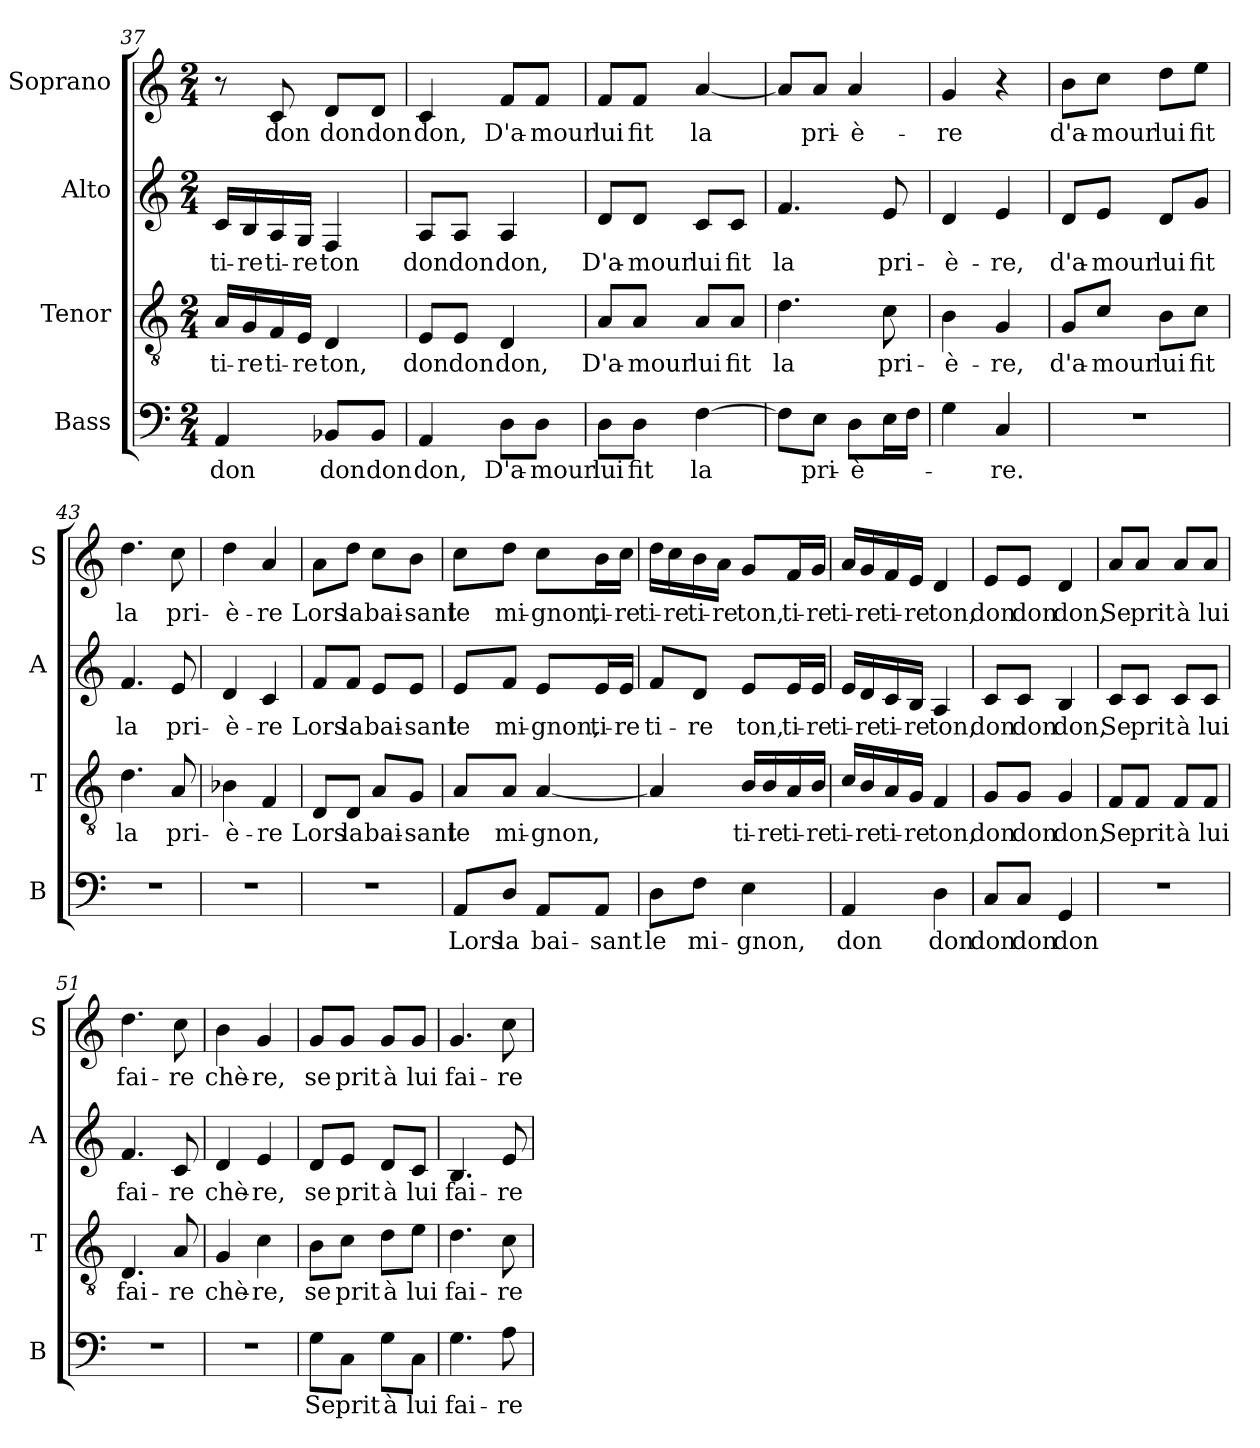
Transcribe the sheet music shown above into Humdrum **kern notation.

**kern	**text	**kern	**text	**kern	**text	**kern	**text
*part4	*part4	*part3	*part3	*part2	*part2	*part1	*part1
*staff4	*staff4	*staff3	*staff3	*staff2	*staff2	*staff1	*staff1
*I"Bass	*	*I"Tenor	*	*I"Alto	*	*I"Soprano	*
*I'B	*	*I'T	*	*I'A	*	*I'S	*
!!LO:LB:g=z
*clefF4	*	*clefGv2	*	*clefG2	*	*clefG2	*
*k[]	*	*k[]	*	*k[]	*	*k[]	*
*C:	*	*C:	*	*C:	*	*C:	*
*M2/4	*	*M2/4	*	*M2/4	*	*M2/4	*
=37	=37	=37	=37	=37	=37	=37	=37
4AA/	don	16A/LL	ti-	16c/LL	ti-	8r	.
.	.	16G/	-re	16B/	-re	.	.
.	.	16F/	ti-	16A/	ti-	8c/	don
.	.	16E/JJ	-re	16G/JJ	-re	.	.
8BB-X/L	don	4D/	ton,	4F/	ton	8d/L	don
8BB-/J	don	.	.	.	.	8d/J	don
=38	=38	=38	=38	=38	=38	=38	=38
4AA/	don,	8E/L	don	8A/L	don	4c/	don,
.	.	8E/J	don	8A/J	don	.	.
8D\L	D'a-	4D/	don,	4A/	don,	8f/L	D'a-
8D\J	-mour	.	.	.	.	8f/J	-mour
=39	=39	=39	=39	=39	=39	=39	=39
8D\L	lui	8A/L	D'a-	8d/L	D'a-	8f/L	lui
8D\J	fit	8A/J	-mour	8d/J	-mour	8f/J	fit
[4F\	la	8A/L	lui	8c/L	lui	[4a/	la
.	.	8A/J	fit	8c/J	fit	.	.
=40	=40	=40	=40	=40	=40	=40	=40
8F\L]	.	4.d\	la	4.f/	la	8a/L]	.
8E\J	pri-	.	.	.	.	8a/J	pri-
8D\L	-è-	.	.	.	.	4a/	-è-
16E\L	.	8c\	pri-	8e/	pri-	.	.
16F\JJ	.	.	.	.	.	.	.
=41	=41	=41	=41	=41	=41	=41	=41
4G\	.	4B\	-è-	4d/	-è-	4g/	-re
4C/	-re.	4G/	-re,	4e/	-re,	4r	.
=42	=42	=42	=42	=42	=42	=42	=42
2r	.	8G/L	d'a-	8d/L	d'a-	8b\L	d'a-
.	.	8c/J	-mour	8e/J	-mour	8cc\J	-mour
.	.	8B\L	lui	8d/L	lui	8dd\L	lui
.	.	8c\J	fit	8g/J	fit	8ee\J	fit
!!LO:LB:g=z
=43	=43	=43	=43	=43	=43	=43	=43
2r	.	4.d\	la	4.f/	la	4.dd\	la
.	.	8A/	pri-	8e/	pri-	8cc\	pri-
=44	=44	=44	=44	=44	=44	=44	=44
2r	.	4B-X\	-è-	4d/	-è-	4dd\	-è-
.	.	4F/	-re	4c/	-re	4a/	-re
=45	=45	=45	=45	=45	=45	=45	=45
2r	.	8D/L	Lors	8f/L	Lors	8a\L	Lors
.	.	8D/J	la	8f/J	la	8dd\J	la
.	.	8A/L	bai-	8e/L	bai-	8cc\L	bai-
.	.	8G/J	-sant	8e/J	-sant	8b\J	-sant
=46	=46	=46	=46	=46	=46	=46	=46
8AA/L	Lors	8A/L	le	8e/L	le	8cc\L	le
8D/J	la	8A/J	mi-	8f/J	mi-	8dd\J	mi-
8AA/L	bai-	[4A/	-gnon,	8e/L	-gnon,	8cc\L	-gnon,
8AA/J	-sant	.	.	16e/L	ti-	16b\L	ti-
.	.	.	.	16e/JJ	-re	16cc\JJ	-re
=47	=47	=47	=47	=47	=47	=47	=47
8D\L	le	4A/]	.	8f/L	ti-	16dd\LL	ti-
.	.	.	.	.	.	16cc\	-re
8F\J	mi-	.	.	8d/J	-re	16b\	ti-
.	.	.	.	.	.	16a\JJ	-re
4E\	-gnon,	16B/LL	ti-	8e/L	ton,	8g/L	ton,
.	.	16B/	-re	.	.	.	.
.	.	16A/	ti-	16e/L	ti-	16f/L	ti-
.	.	16B/JJ	-re	16e/JJ	-re	16g/JJ	-re
=48	=48	=48	=48	=48	=48	=48	=48
4AA/	don	16c/LL	ti-	16e/LL	ti-	16a/LL	ti-
.	.	16B/	-re	16d/	-re	16g/	-re
.	.	16A/	ti-	16c/	ti-	16f/	ti-
.	.	16G/JJ	-re	16B/JJ	-re	16e/JJ	-re
4D\	don	4F/	ton,	4A/	ton,	4d/	ton,
!!LO:PB:g=z
=49	=49	=49	=49	=49	=49	=49	=49
8C/L	don	8G/L	don	8c/L	don	8e/L	don
8C/J	don	8G/J	don	8c/J	don	8e/J	don
4GG/	don	4G/	don,	4B/	don,	4d/	don,
=50	=50	=50	=50	=50	=50	=50	=50
2r	.	8F/L	Se	8c/L	Se	8a/L	Se
.	.	8F/J	prit	8c/J	prit	8a/J	prit
.	.	8F/L	à	8c/L	à	8a/L	à
.	.	8F/J	lui	8c/J	lui	8a/J	lui
=51	=51	=51	=51	=51	=51	=51	=51
2r	.	4.D/	fai-	4.f/	fai-	4.dd\	fai-
.	.	8A/	-re	8c/	-re	8cc\	-re
=52	=52	=52	=52	=52	=52	=52	=52
2r	.	4G/	chè-	4d/	chè-	4b\	chè-
.	.	4c\	-re,	4e/	-re,	4g/	-re,
=53	=53	=53	=53	=53	=53	=53	=53
8G\L	Se	8B\L	se	8d/L	se	8g/L	se
8C\J	prit	8c\J	prit	8e/J	prit	8g/J	prit
8G\L	à	8d\L	à	8d/L	à	8g/L	à
8C\J	lui	8e\J	lui	8c/J	lui	8g/J	lui
=54	=54	=54	=54	=54	=54	=54	=54
4.G\	fai-	4.d\	fai-	4.B/	fai-	4.g/	fai-
8A\	-re	8c\	-re	8e/	-re	8cc\	-re
=	=	=	=	=	=	=	=
*-	*-	*-	*-	*-	*-	*-	*-
